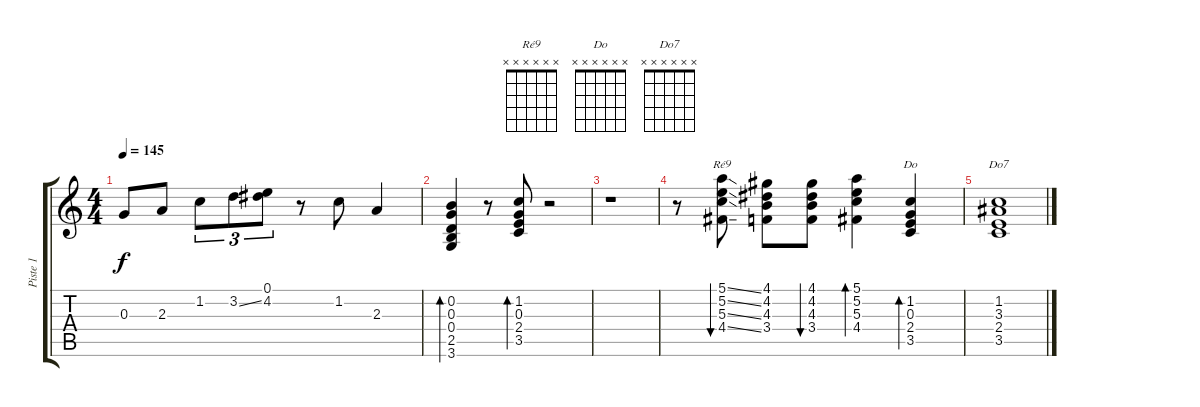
\track ("Piste 1" "Piste 1") {instrument acousticguitarnylon}
\staff {score tabs}
\tuning (E4 B3 G3 D3 A2 E2) {hide}
\chord ("Ré9" x x x x x x) {firstfret 0}
\chord ("Do" x x x x x x) {firstfret 0}
\chord ("Do7" x x x x x x) {firstfret 0}
\ts (4 4)
\tempo 145
\clef g2
\ks c
0.3.8{dy f} 2.3.8 1.2.8{tu (3 2)} 3.2{ss}.8{tu (3 2)} (0.1 4.2).8{tu (3 2)} r.8 1.2.8 2.3.4 |
(0.2 0.3 0.4 2.5 3.6).4{bd 60} r.8 (1.2 0.3 2.4 3.5).8{bd 60} r.2 |
r.1 |
r.8 (5.1{ss} 5.2{ss} 5.3{ss} 4.4{ss}).8{bu 60 ch "Ré9"} (4.1 4.2 4.3 3.4).8 (4.1 4.2 4.3 3.4).8{bu 60} (5.1 5.2 5.3 4.4).4{bd 60} (1.2 0.3 2.4 3.5).4{bd 60 ch "Do"} |
(1.2 3.3 2.4 3.5).1{ch "Do7"}
